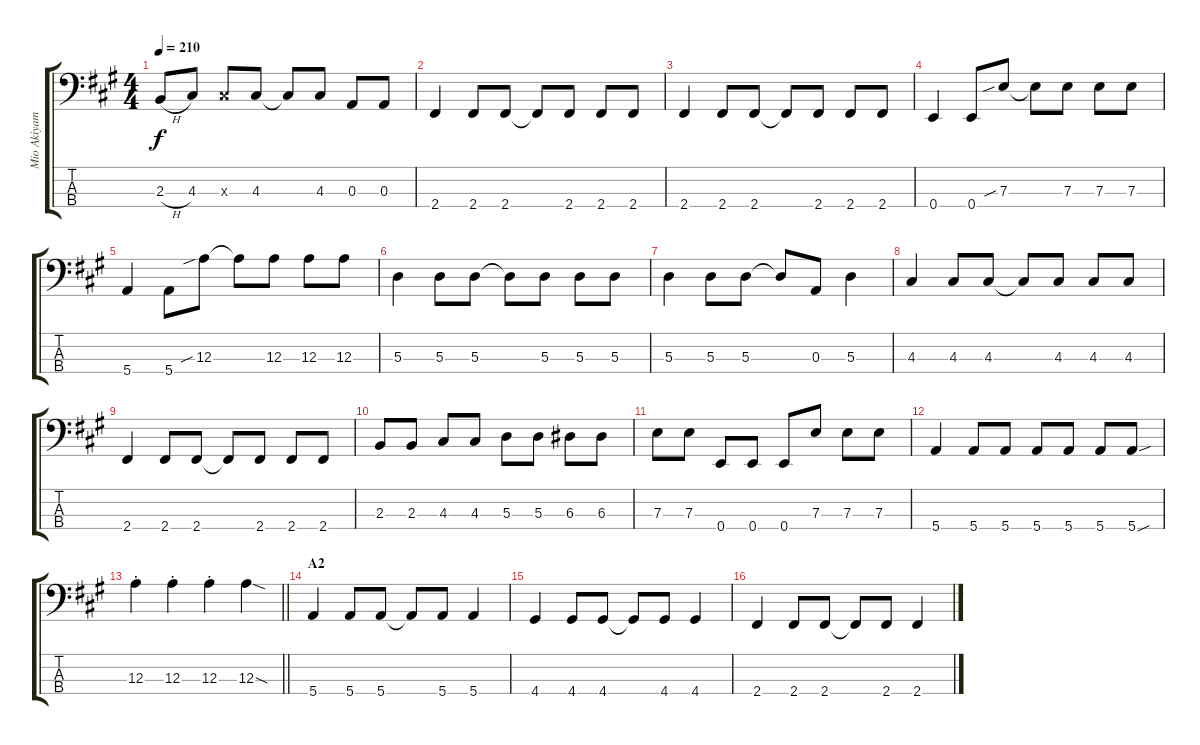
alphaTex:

\track ("Mio Akiyama" "Mio Akiyam") {instrument electricbassfinger}
\staff {score tabs}
\tuning (G2 D2 A1 E1) {hide}
\ts (4 4)
\tempo 210
\clef f4
\ks a
2.3{h}.8{dy f} 4.3.8 4.3{x}.8 4.3.8 4.3{t}.8 4.3.8 0.3.8 0.3.8 |
2.4.4 2.4.8 2.4.8 2.4{t}.8 2.4.8 2.4.8 2.4.8 |
2.4.4 2.4.8 2.4.8 2.4{t}.8 2.4.8 2.4.8 2.4.8 |
0.4.4 0.4.8 7.3{sib}.8 7.3{t}.8 7.3.8 7.3.8 7.3.8 |
5.4.4 5.4.8 12.3{sib}.8 12.3{t}.8 12.3.8 12.3.8 12.3.8 |
5.3.4 5.3.8 5.3.8 5.3{t}.8 5.3.8 5.3.8 5.3.8 |
5.3.4 5.3.8 5.3.8 5.3{t}.8 0.3.8 5.3.4 |
4.3.4 4.3.8 4.3.8 4.3{t}.8 4.3.8 4.3.8 4.3.8 |
2.4.4 2.4.8 2.4.8 2.4{t}.8 2.4.8 2.4.8 2.4.8 |
2.3.8 2.3.8 4.3.8 4.3.8 5.3.8 5.3.8 6.3.8 6.3.8 |
7.3.8 7.3.8 0.4.8 0.4.8 0.4.8 7.3.8 7.3.8 7.3.8 |
5.4.4 5.4.8 5.4.8 5.4.8 5.4.8 5.4.8 5.4{sou}.8 |
\barLineRight lightlight
12.3{st}.4 12.3{st}.4 12.3{st}.4 12.3{sod}.4 |
\section ("" "A2")
5.4.4 5.4.8 5.4.8 5.4{t}.8 5.4.8 5.4.4 |
4.4.4 4.4.8 4.4.8 4.4{t}.8 4.4.8 4.4.4 |
2.4.4 2.4.8 2.4.8 2.4{t}.8 2.4.8 2.4.4
